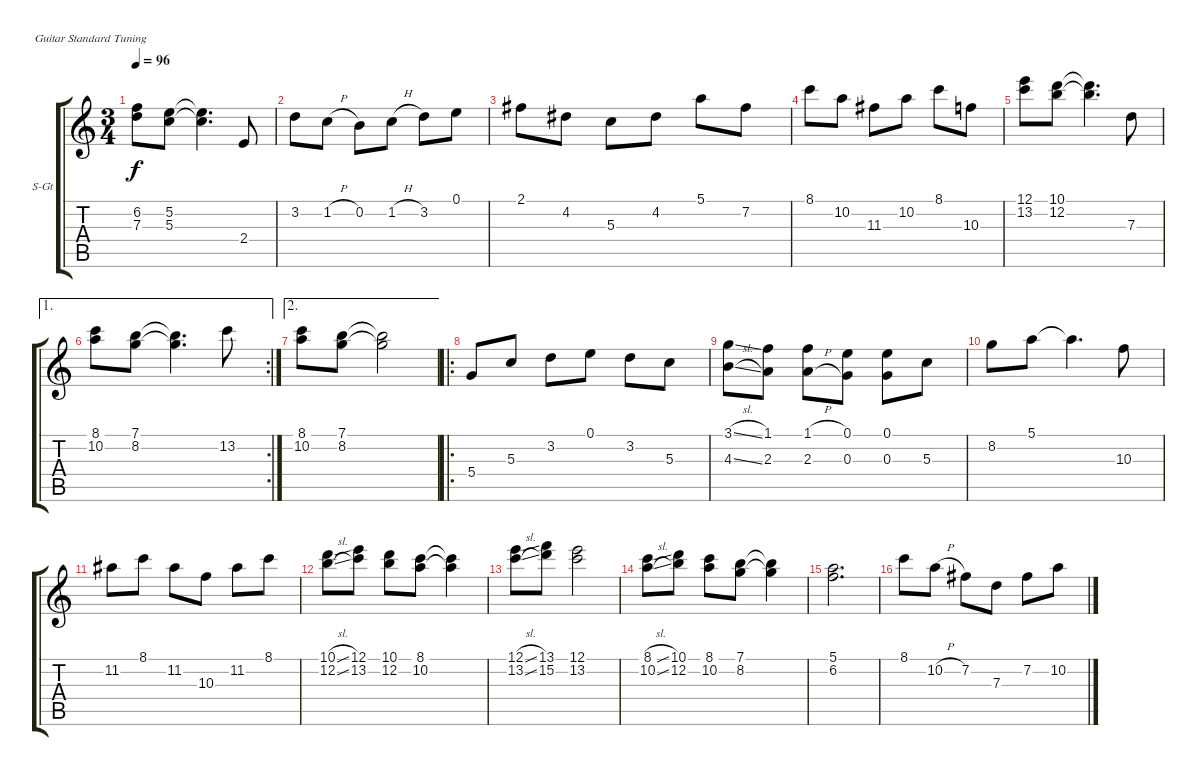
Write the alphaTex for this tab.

\bracketExtendMode groupsimilarinstruments
\firstSystemTrackNameOrientation horizontal
\otherSystemsTrackNameOrientation horizontal
\track ("Track 2" "S-Gt") {instrument acousticguitarsteel}
\staff {score tabs}
\tuning (E4 B3 G3 D3 A2 E2)
\ts (3 4)
\tempo 96
\clef g2
\ks c
(6.2 7.3).8{dy f} (5.2 5.3).8 (5.2{t} 5.3{t}).4{d} 2.4.8 |
3.2.8 1.2{h}.8 0.2.8 1.2{h}.8 3.2.8 0.1.8 |
2.1.8 4.2.8 5.3.8 4.2.8 5.1.8 7.2.8 |
8.1.8 10.2.8 11.3.8 10.2.8 8.1.8 10.3.8 |
(12.1 13.2).8 (10.1 12.2).8 (10.1{t} 12.2{t}).4{d} 7.3.8 |
\ae 1
\rc 2
(8.1 10.2).8 (7.1 8.2).8 (7.1{t} 8.2{t}).4{d} 13.2.8 |
\ae 2
(8.1 10.2).8 (7.1 8.2).8 (7.1{t} 8.2{t}).2 |
\ro
5.4.8 5.3.8 3.2.8 0.1.8 3.2.8 5.3.8 |
(3.1{sl} 4.3{sl}).8 (1.1 2.3).8 (1.1{h} 2.3{h}).8 (0.1 0.3).8 (0.1 0.3).8 5.3.8 |
8.2.8 5.1.8 5.1{t}.4{d} 10.3.8 |
11.2.8 8.1.8 11.2.8 10.3.8 11.2.8 8.1.8 |
(10.1{sl} 12.2{sl}).8 (12.1 13.2).8 (10.1 12.2).8 (8.1 10.2).8 (8.1{t} 10.2{t}).4 |
(12.1{sl} 13.2{sl}).8 (13.1 15.2).8 (12.1 13.2).2 |
(8.1{sl} 10.2{sl}).8 (10.1 12.2).8 (8.1 10.2).8 (7.1 8.2).8 (7.1{t} 8.2{t}).4 |
(5.1 6.2).2{d} |
8.1.8 10.2{h}.8 7.2.8 7.3.8 7.2.8 10.2.8
